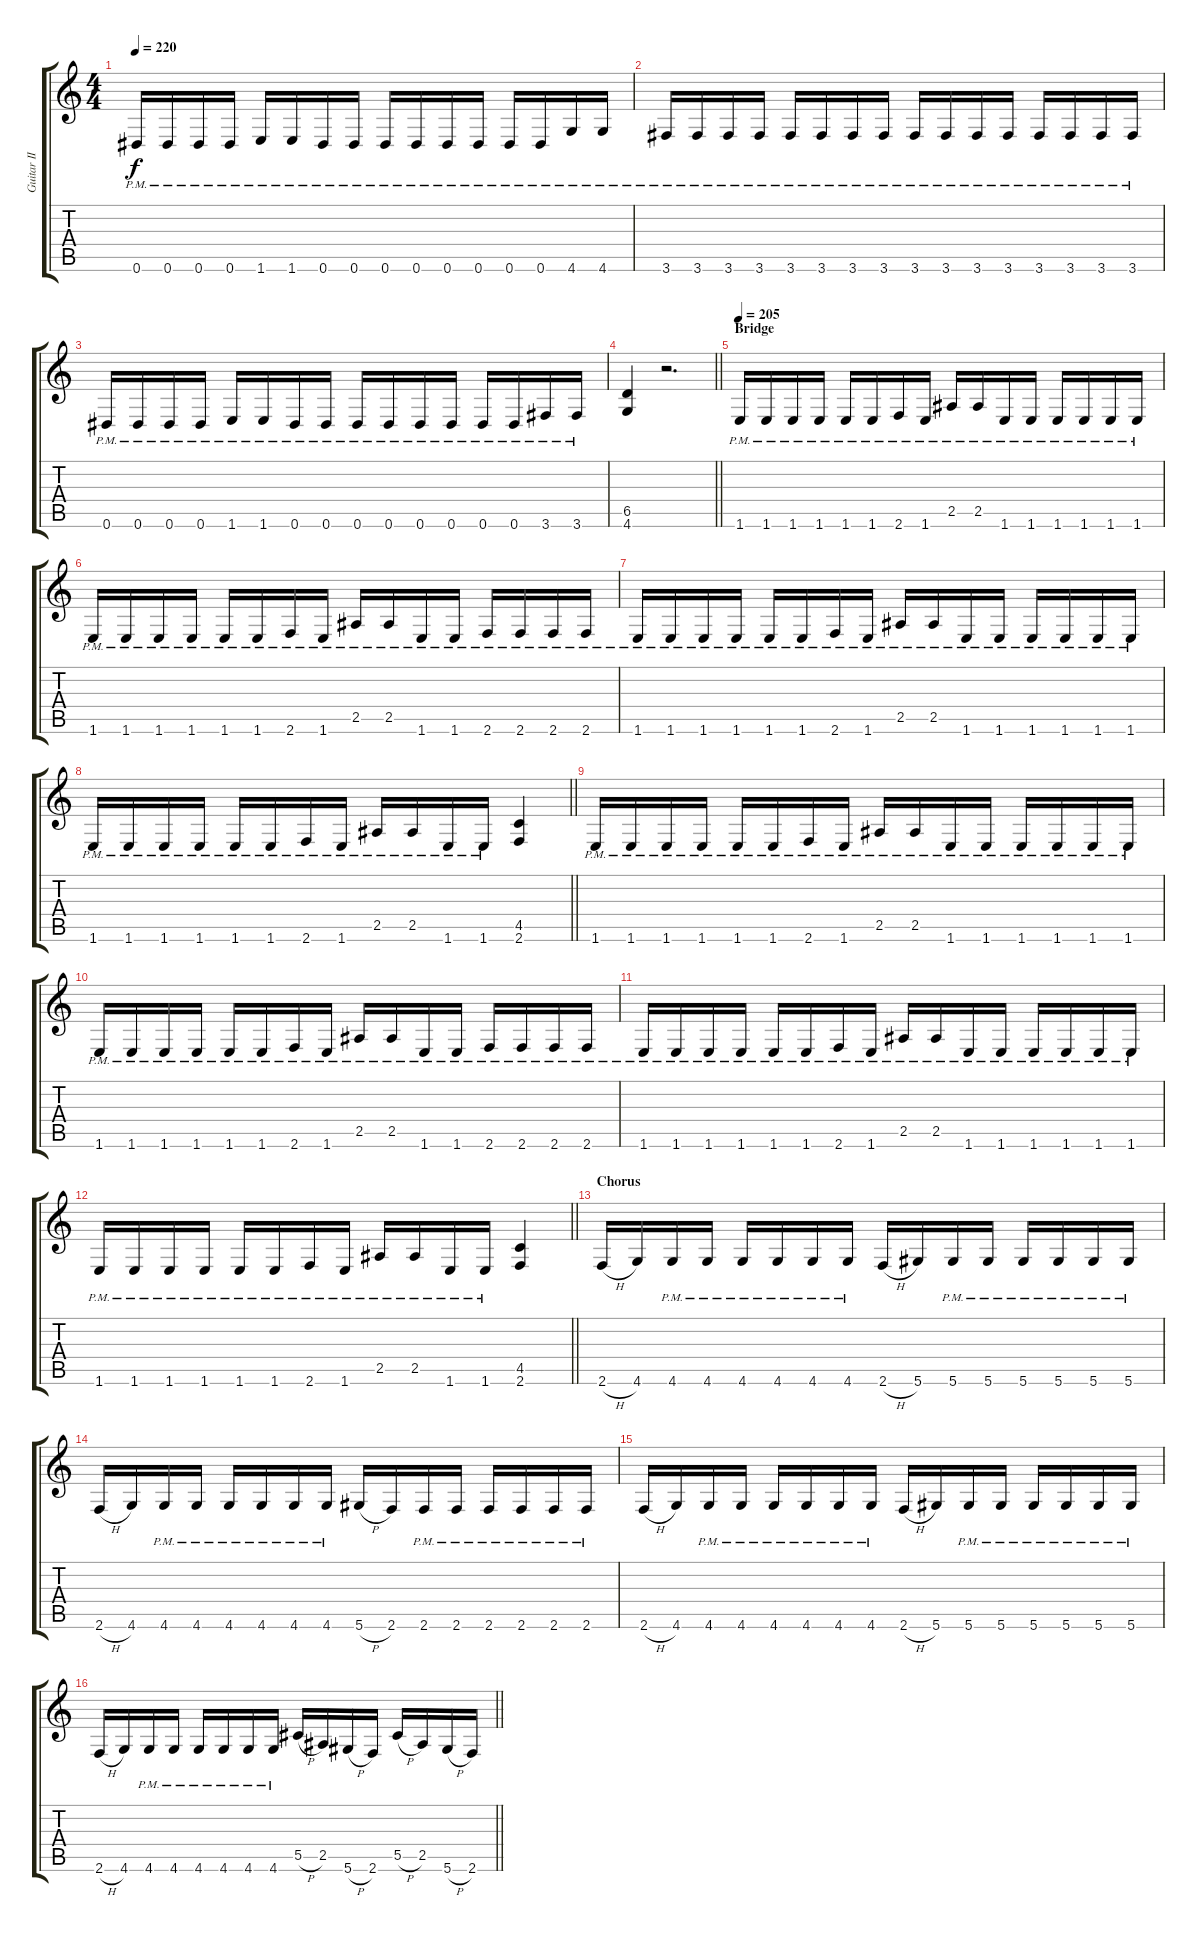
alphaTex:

\track ("Guitar II" "Guitar II") {instrument distortionguitar}
\staff {score tabs}
\tuning (Eb4 Bb3 Gb3 Db3 Ab2 Eb2) {hide}
\ts (4 4)
\section ("" "")
\tempo 220
\clef g2
\ks c
0.6{pm}.16{dy f} 0.6{pm}.16 0.6{pm}.16 0.6{pm}.16 1.6{pm}.16 1.6{pm}.16 0.6{pm}.16 0.6{pm}.16 0.6{pm}.16 0.6{pm}.16 0.6{pm}.16 0.6{pm}.16 0.6{pm}.16 0.6{pm}.16 4.6{pm}.16 4.6{pm}.16 |
3.6{pm}.16 3.6{pm}.16 3.6{pm}.16 3.6{pm}.16 3.6{pm}.16 3.6{pm}.16 3.6{pm}.16 3.6{pm}.16 3.6{pm}.16 3.6{pm}.16 3.6{pm}.16 3.6{pm}.16 3.6{pm}.16 3.6{pm}.16 3.6{pm}.16 3.6{pm}.16 |
0.6{pm}.16 0.6{pm}.16 0.6{pm}.16 0.6{pm}.16 1.6{pm}.16 1.6{pm}.16 0.6{pm}.16 0.6{pm}.16 0.6{pm}.16 0.6{pm}.16 0.6{pm}.16 0.6{pm}.16 0.6{pm}.16 0.6{pm}.16 3.6{pm}.16 3.6{pm}.16 |
\barLineRight lightlight
(6.5 4.6).4 r.2{d} |
\section ("" "Bridge")
\tempo 205
1.6{pm}.16 1.6{pm}.16 1.6{pm}.16 1.6{pm}.16 1.6{pm}.16 1.6{pm}.16 2.6{pm}.16 1.6{pm}.16 2.5{pm}.16 2.5{pm}.16 1.6{pm}.16 1.6{pm}.16 1.6{pm}.16 1.6{pm}.16 1.6{pm}.16 1.6{pm}.16 |
1.6{pm}.16 1.6{pm}.16 1.6{pm}.16 1.6{pm}.16 1.6{pm}.16 1.6{pm}.16 2.6{pm}.16 1.6{pm}.16 2.5{pm}.16 2.5{pm}.16 1.6{pm}.16 1.6{pm}.16 2.6{pm}.16 2.6{pm}.16 2.6{pm}.16 2.6{pm}.16 |
1.6{pm}.16 1.6{pm}.16 1.6{pm}.16 1.6{pm}.16 1.6{pm}.16 1.6{pm}.16 2.6{pm}.16 1.6{pm}.16 2.5{pm}.16 2.5{pm}.16 1.6{pm}.16 1.6{pm}.16 1.6{pm}.16 1.6{pm}.16 1.6{pm}.16 1.6{pm}.16 |
\barLineRight lightlight
1.6{pm}.16 1.6{pm}.16 1.6{pm}.16 1.6{pm}.16 1.6{pm}.16 1.6{pm}.16 2.6{pm}.16 1.6{pm}.16 2.5{pm}.16 2.5{pm}.16 1.6{pm}.16 1.6{pm}.16 (4.5 2.6).4 |
\section ("" "")
1.6{pm}.16 1.6{pm}.16 1.6{pm}.16 1.6{pm}.16 1.6{pm}.16 1.6{pm}.16 2.6{pm}.16 1.6{pm}.16 2.5{pm}.16 2.5{pm}.16 1.6{pm}.16 1.6{pm}.16 1.6{pm}.16 1.6{pm}.16 1.6{pm}.16 1.6{pm}.16 |
1.6{pm}.16 1.6{pm}.16 1.6{pm}.16 1.6{pm}.16 1.6{pm}.16 1.6{pm}.16 2.6{pm}.16 1.6{pm}.16 2.5{pm}.16 2.5{pm}.16 1.6{pm}.16 1.6{pm}.16 2.6{pm}.16 2.6{pm}.16 2.6{pm}.16 2.6{pm}.16 |
1.6{pm}.16 1.6{pm}.16 1.6{pm}.16 1.6{pm}.16 1.6{pm}.16 1.6{pm}.16 2.6{pm}.16 1.6{pm}.16 2.5{pm}.16 2.5{pm}.16 1.6{pm}.16 1.6{pm}.16 1.6{pm}.16 1.6{pm}.16 1.6{pm}.16 1.6{pm}.16 |
\barLineRight lightlight
1.6{pm}.16 1.6{pm}.16 1.6{pm}.16 1.6{pm}.16 1.6{pm}.16 1.6{pm}.16 2.6{pm}.16 1.6{pm}.16 2.5{pm}.16 2.5{pm}.16 1.6{pm}.16 1.6{pm}.16 (4.5 2.6).4 |
\section ("" "Chorus")
2.6{h}.16 4.6.16 4.6{pm}.16 4.6{pm}.16 4.6{pm}.16 4.6{pm}.16 4.6{pm}.16 4.6{pm}.16 2.6{h}.16 5.6.16 5.6{pm}.16 5.6{pm}.16 5.6{pm}.16 5.6{pm}.16 5.6{pm}.16 5.6{pm}.16 |
2.6{h}.16 4.6.16 4.6{pm}.16 4.6{pm}.16 4.6{pm}.16 4.6{pm}.16 4.6{pm}.16 4.6{pm}.16 5.6{h}.16 2.6.16 2.6{pm}.16 2.6{pm}.16 2.6{pm}.16 2.6{pm}.16 2.6{pm}.16 2.6{pm}.16 |
2.6{h}.16 4.6.16 4.6{pm}.16 4.6{pm}.16 4.6{pm}.16 4.6{pm}.16 4.6{pm}.16 4.6{pm}.16 2.6{h}.16 5.6.16 5.6{pm}.16 5.6{pm}.16 5.6{pm}.16 5.6{pm}.16 5.6{pm}.16 5.6{pm}.16 |
\barLineRight lightlight
2.6{h}.16 4.6.16 4.6{pm}.16 4.6{pm}.16 4.6{pm}.16 4.6{pm}.16 4.6{pm}.16 4.6{pm}.16 5.5{h}.16 2.5.16 5.6{h}.16 2.6.16 5.5{h}.16 2.5.16 5.6{h}.16 2.6.16
